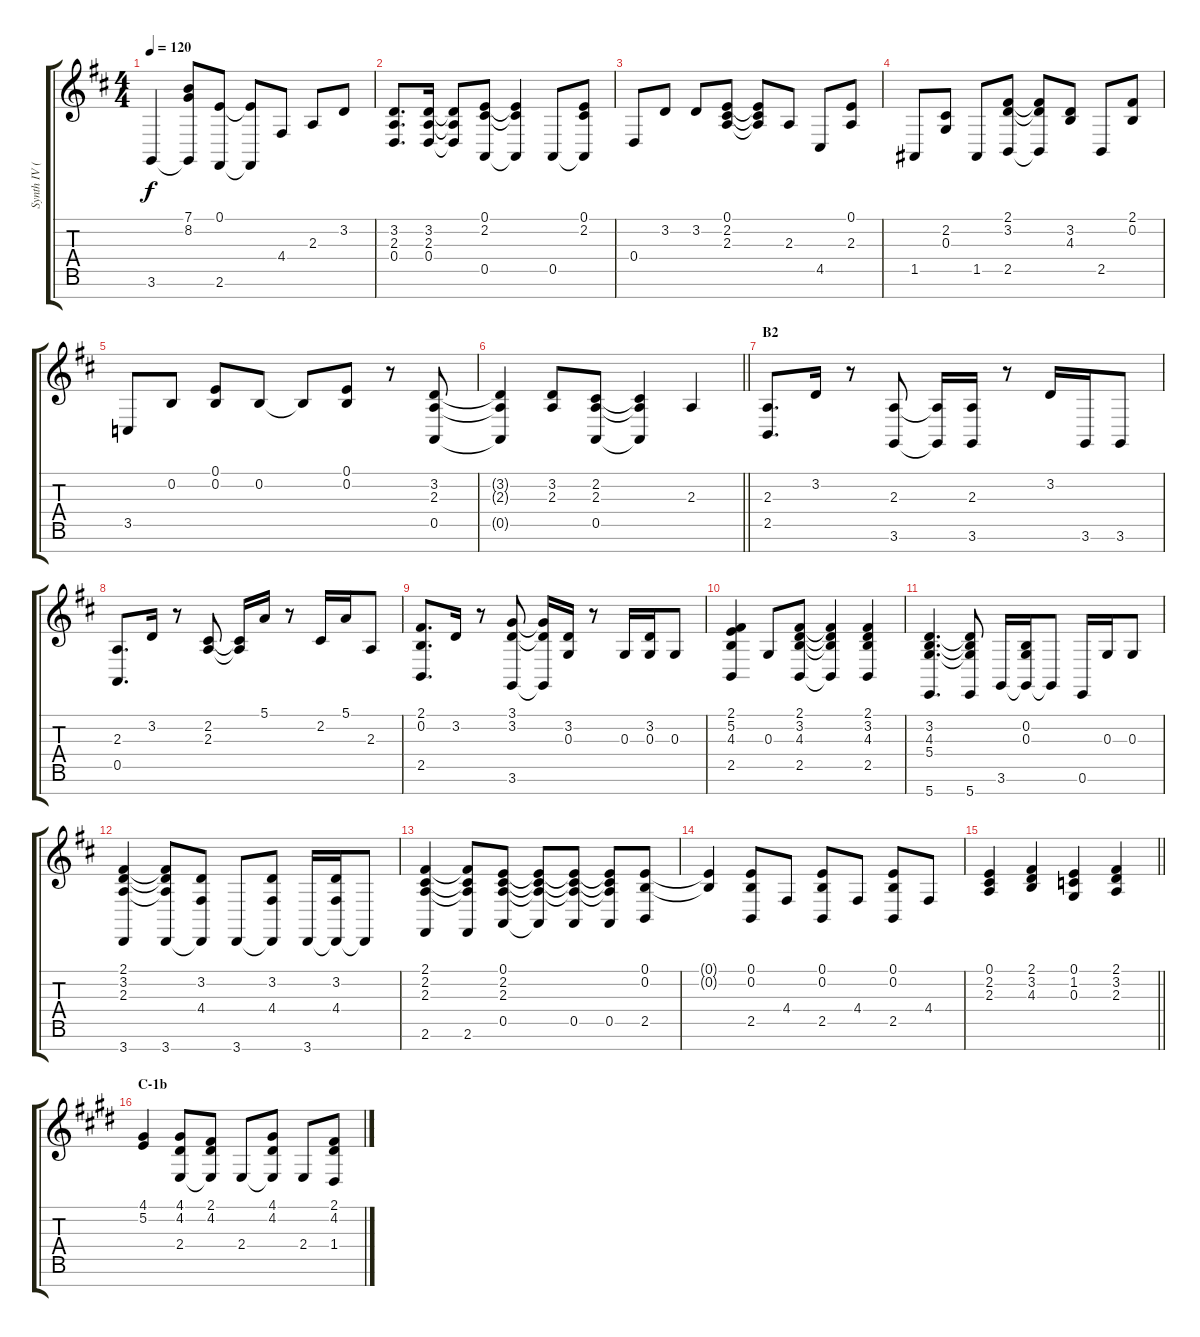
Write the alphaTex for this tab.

\track ("Synth IV (Kotobuki Tsumugi)" "Synth IV (") {instrument clavinet}
\staff {score tabs}
\tuning (E4 B3 G3 D3 A2 E2 B1) {hide}
\ts (4 4)
\tempo 120
\clef g2
\ks d
3.6.4{dy f} (7.1 8.2 3.6{t}).8 (0.1 2.6).8 (0.1{t} 2.6{t}).8 4.4.8 2.3.8 3.2.8 |
(3.2 2.3 0.4).8{d} (3.2 2.3 0.4).16 (3.2{t} 2.3{t} 0.4{t}).8 (0.1 2.2 0.5).8 (0.1{t} 2.2{t} 0.5{t}).4 0.5.8 (0.1 2.2 0.5{t}).8 |
0.4.8 3.2.8 3.2.8 (0.1 2.2 2.3).8 (0.1{t} 2.2{t} 2.3{t}).8 2.3.8 4.5.8 (0.1 2.3).8 |
1.5.8 (2.2 0.3).8 1.5.8 (2.1 3.2 2.5).8 (2.1{t} 3.2{t} 2.5{t}).8 (3.2 4.3).8 2.5.8 (2.1 0.2).8 |
3.5.8 0.2.8 (0.1 0.2).8 0.2.8 0.2{t}.8 (0.1 0.2).8 r.8 (3.2 2.3 0.5).8 |
\barLineRight lightlight
(3.2{t} 2.3{t} 0.5{t}).4 (3.2 2.3).8 (2.2 2.3 0.5).8 (2.2{t} 2.3{t} 0.5{t}).4 2.3.4 |
\section ("" "B2")
(2.3 2.5).8{d} 3.2.16 r.8 (2.3 3.6).8 (2.3{t} 3.6{t}).16 (2.3 3.6).16 r.8 3.2.16 3.6.16 3.6.8 |
(2.3 0.5).8{d} 3.2.16 r.8 (2.2 2.3).8 (2.2{t} 2.3{t}).16 5.1.16 r.8 2.2.16 5.1.16 2.3.8 |
(2.1 0.2 2.5).8{d} 3.2.16 r.8 (3.1 3.2 3.6).8 (3.1{t} 3.2{t} 3.6{t}).16 (3.2 0.3).16 r.8 0.3.16 (3.2 0.3).16 0.3.8 |
(2.1 5.2 4.3 2.5).4 0.3.8 (2.1 3.2 4.3 2.5).8 (2.1{t} 3.2{t} 4.3{t} 2.5{t}).4 (2.1 3.2 4.3 2.5).4 |
(3.2 4.3 5.4 5.7).4{d} (3.2{t} 4.3{t} 5.4{t} 5.7).8 3.6.16 (0.2 0.3 3.6{t}).16 3.6{t}.8 0.6.16 0.3.16 0.3.8 |
(2.1 3.2 2.3 3.7).4 (2.1{t} 3.2{t} 2.3{t} 3.7).8 (3.2 4.4 3.7{t}).8 3.7.8 (3.2 4.4 3.7{t}).8 3.7.16 (3.2 4.4 3.7{t}).16 3.7{t}.8 |
(2.1 2.2 2.3 2.6).4 (2.1{t} 2.2{t} 2.3{t} 2.6).8 (0.1 2.2 2.3 0.5).8 (0.1{t} 2.2{t} 2.3{t} 0.5{t}).8 (0.1{t} 2.2{t} 2.3{t} 0.5).8 (0.1{t} 2.2{t} 2.3{t} 0.5).8 (0.1 0.2 2.5).8 |
(0.1{t} 0.2{t}).4 (0.1 0.2 2.5).8 4.4.8 (0.1 0.2 2.5).8 4.4.8 (0.1 0.2 2.5).8 4.4.8 |
\barLineRight lightlight
(0.1 2.2 2.3).4 (2.1 3.2 4.3).4 (0.1 1.2 0.3).4 (2.1 3.2 2.3).4 |
\section ("" "C-1b")
\ks e
(4.1 5.2).4 (4.1 4.2 2.4).8 (2.1 4.2 2.4{t}).8 2.4.8 (4.1 4.2 2.4{t}).8 2.4.8 (2.1 4.2 1.4).8
